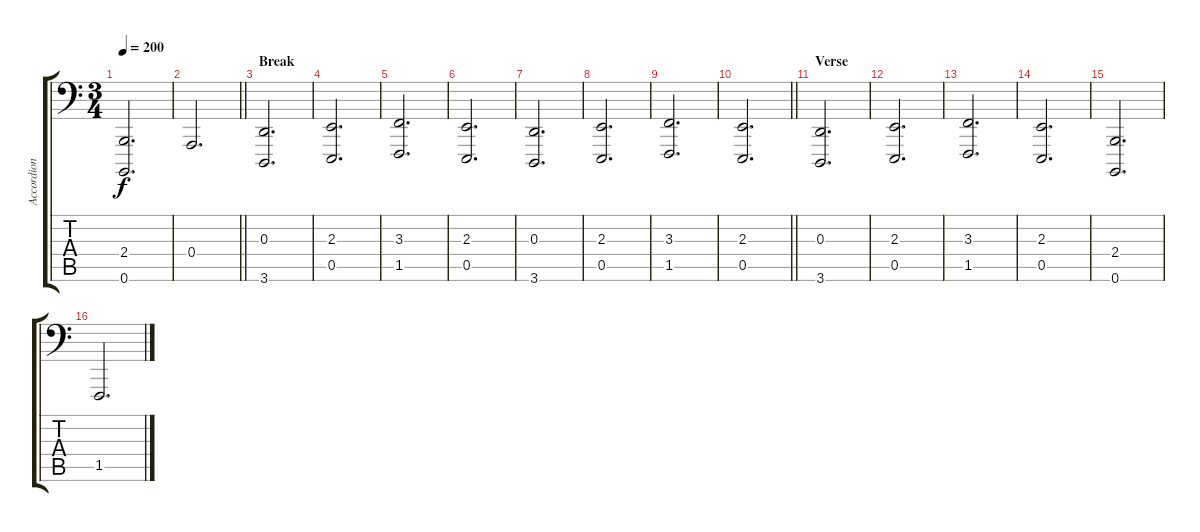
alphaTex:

\track ("Accordion (Rhythm 2)" "Accordion ") {instrument accordion}
\staff {score tabs}
\tuning (C3 G2 D2 A1 E1 B0) {hide}
\ts (3 4)
\tempo 200
\clef f4
\ks c
(2.4 0.6).2{d dy f} |
\barLineRight lightlight
0.4.2{d} |
\section ("" "Break")
(0.3 3.6).2{d} |
(2.3 0.5).2{d} |
(3.3 1.5).2{d} |
(2.3 0.5).2{d} |
(0.3 3.6).2{d} |
(2.3 0.5).2{d} |
(3.3 1.5).2{d} |
\barLineRight lightlight
(2.3 0.5).2{d} |
\section ("" "Verse")
(0.3 3.6).2{d} |
(2.3 0.5).2{d} |
(3.3 1.5).2{d} |
(2.3 0.5).2{d} |
(2.4 0.6).2{d} |
1.5.2{d}
